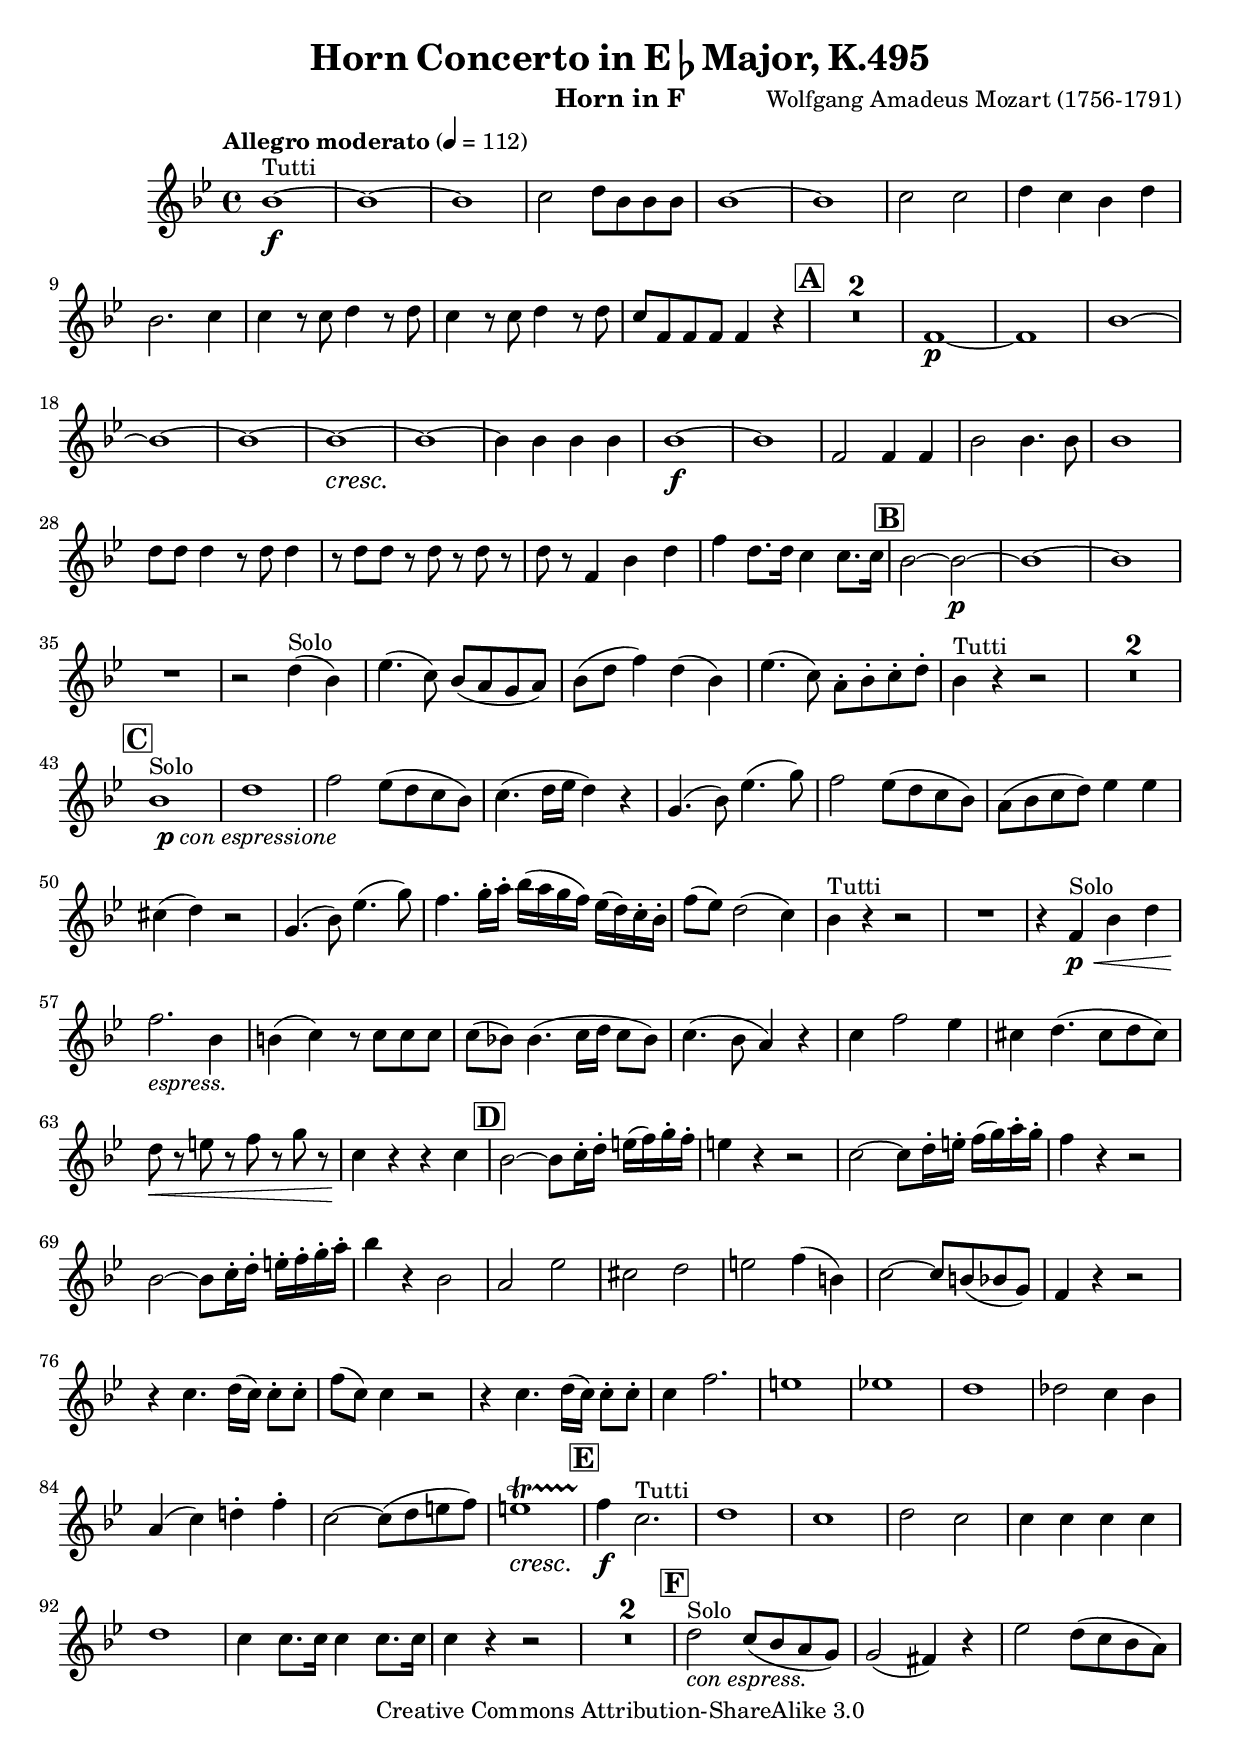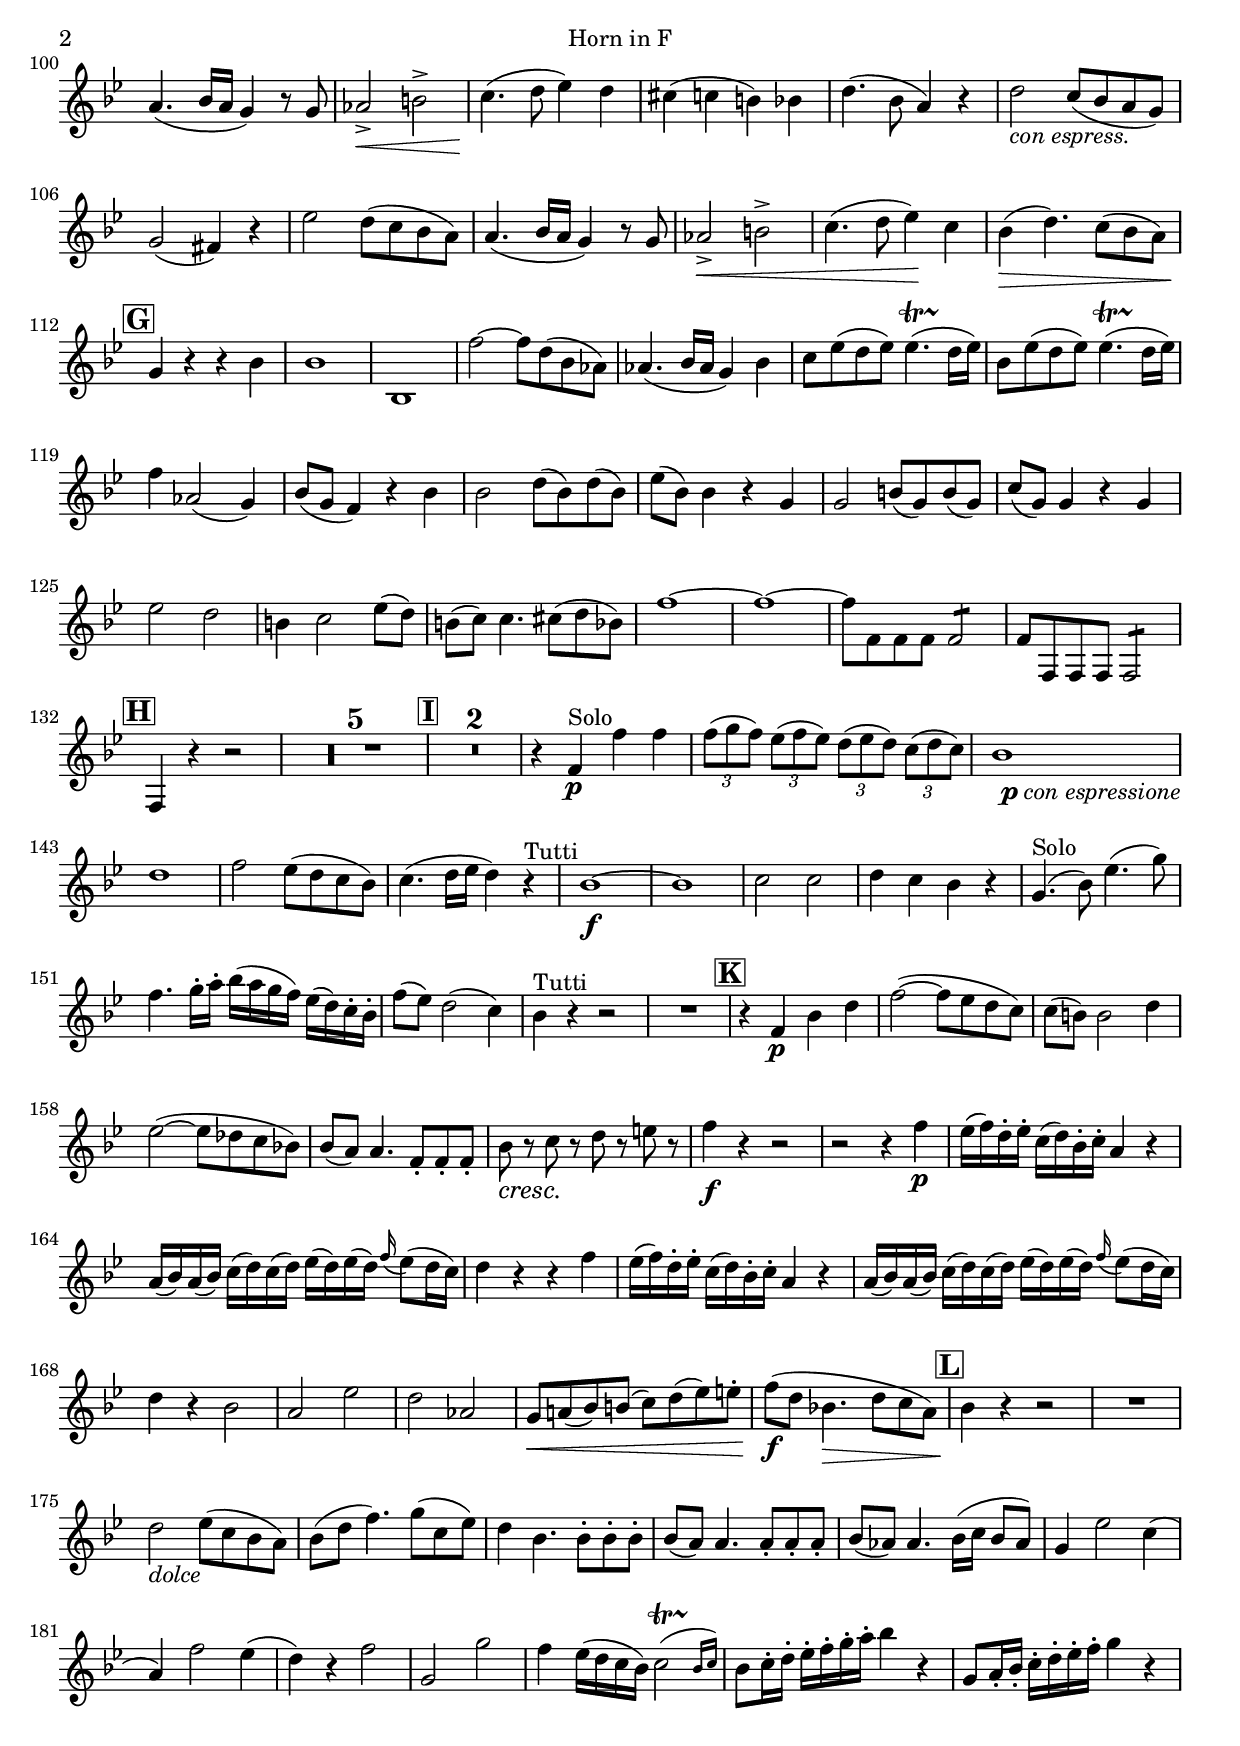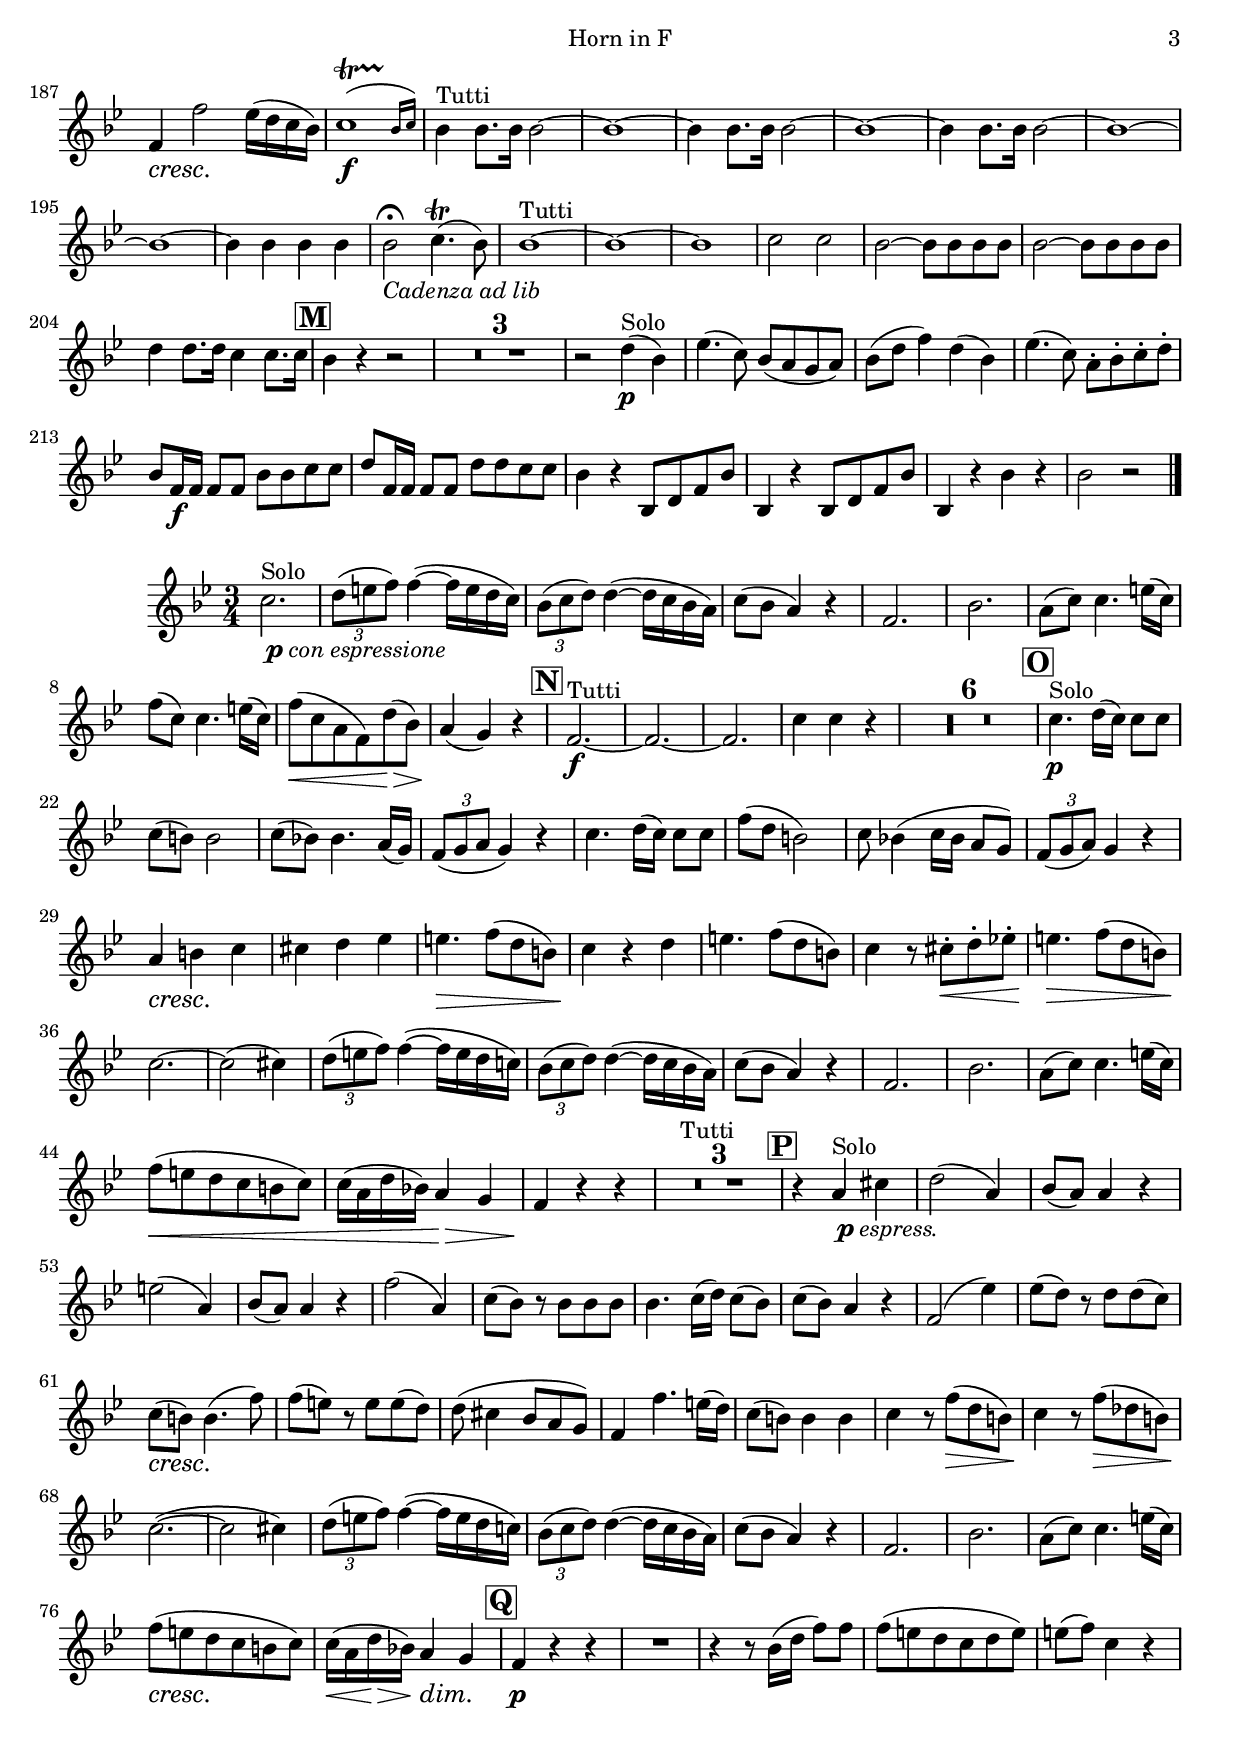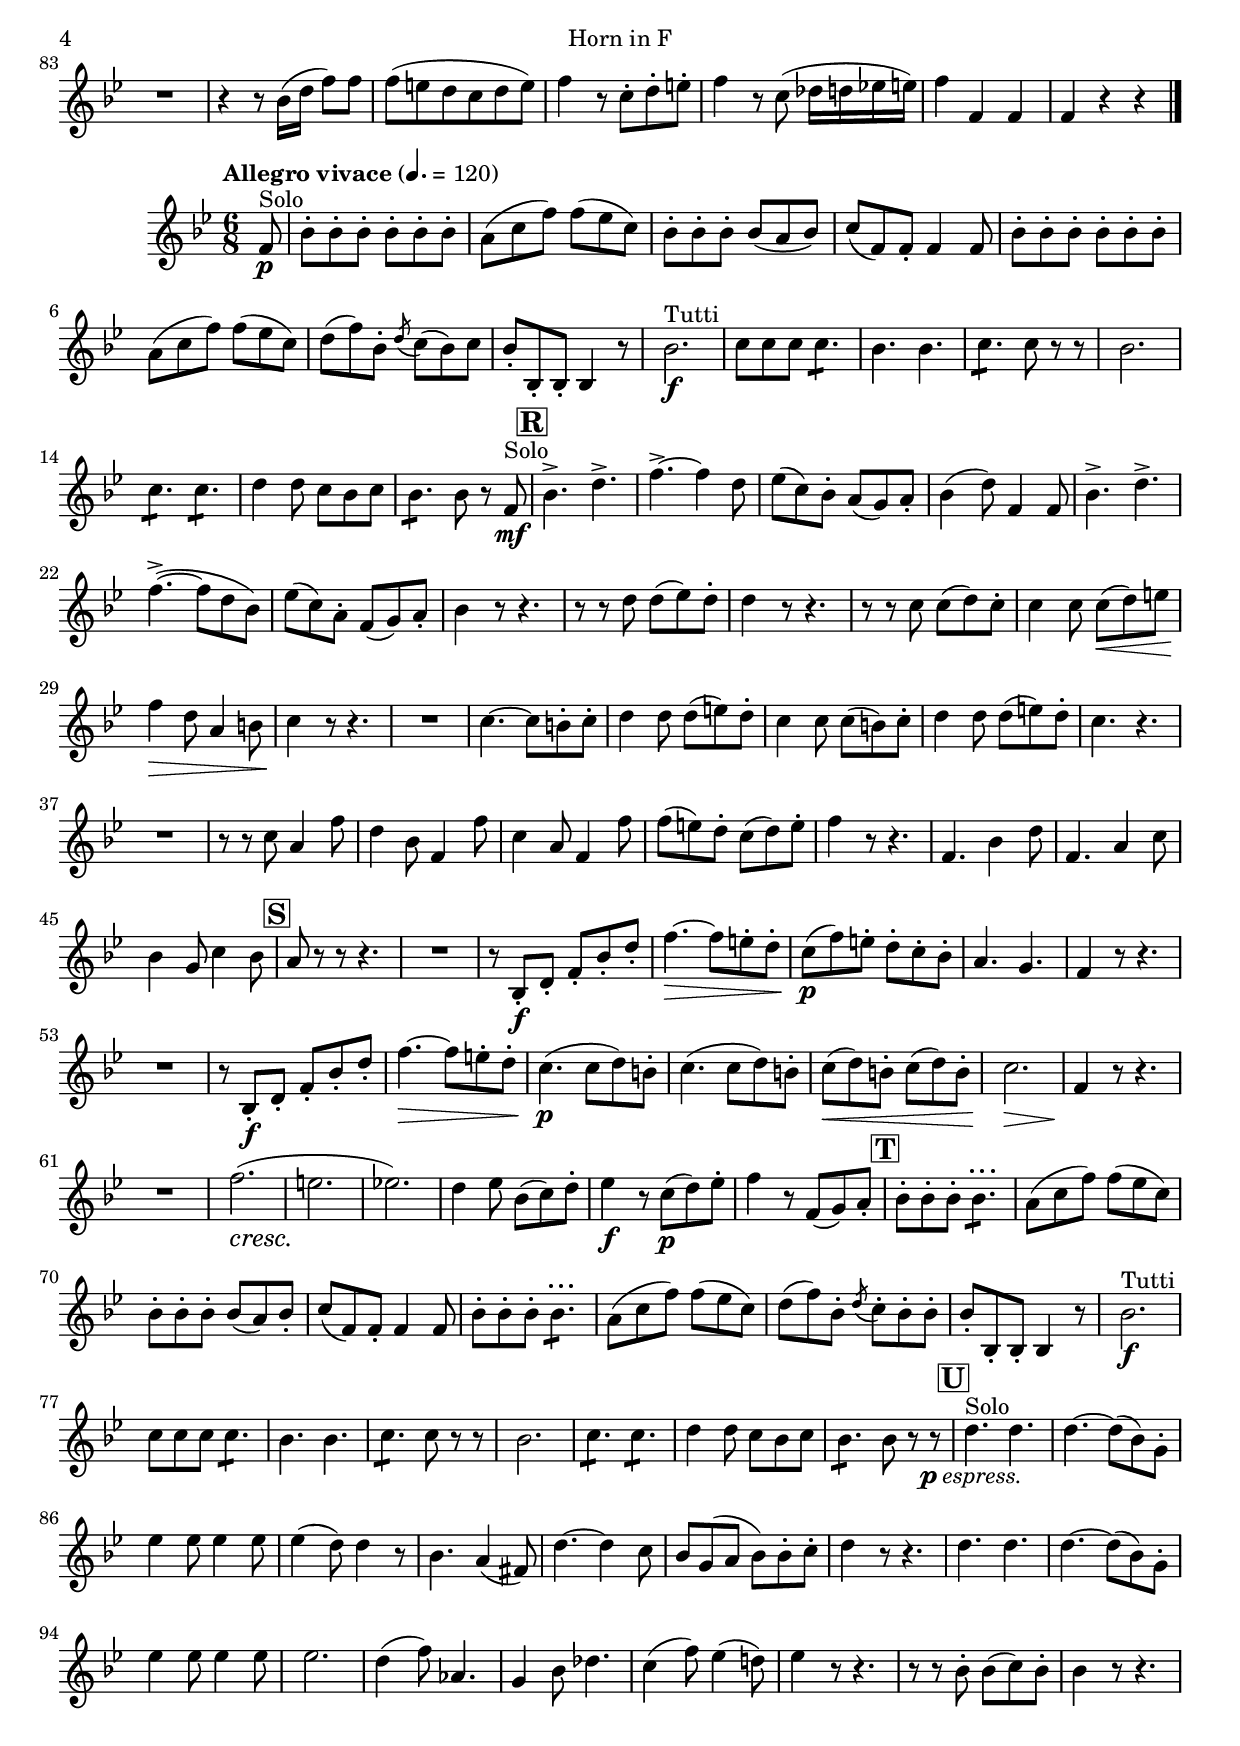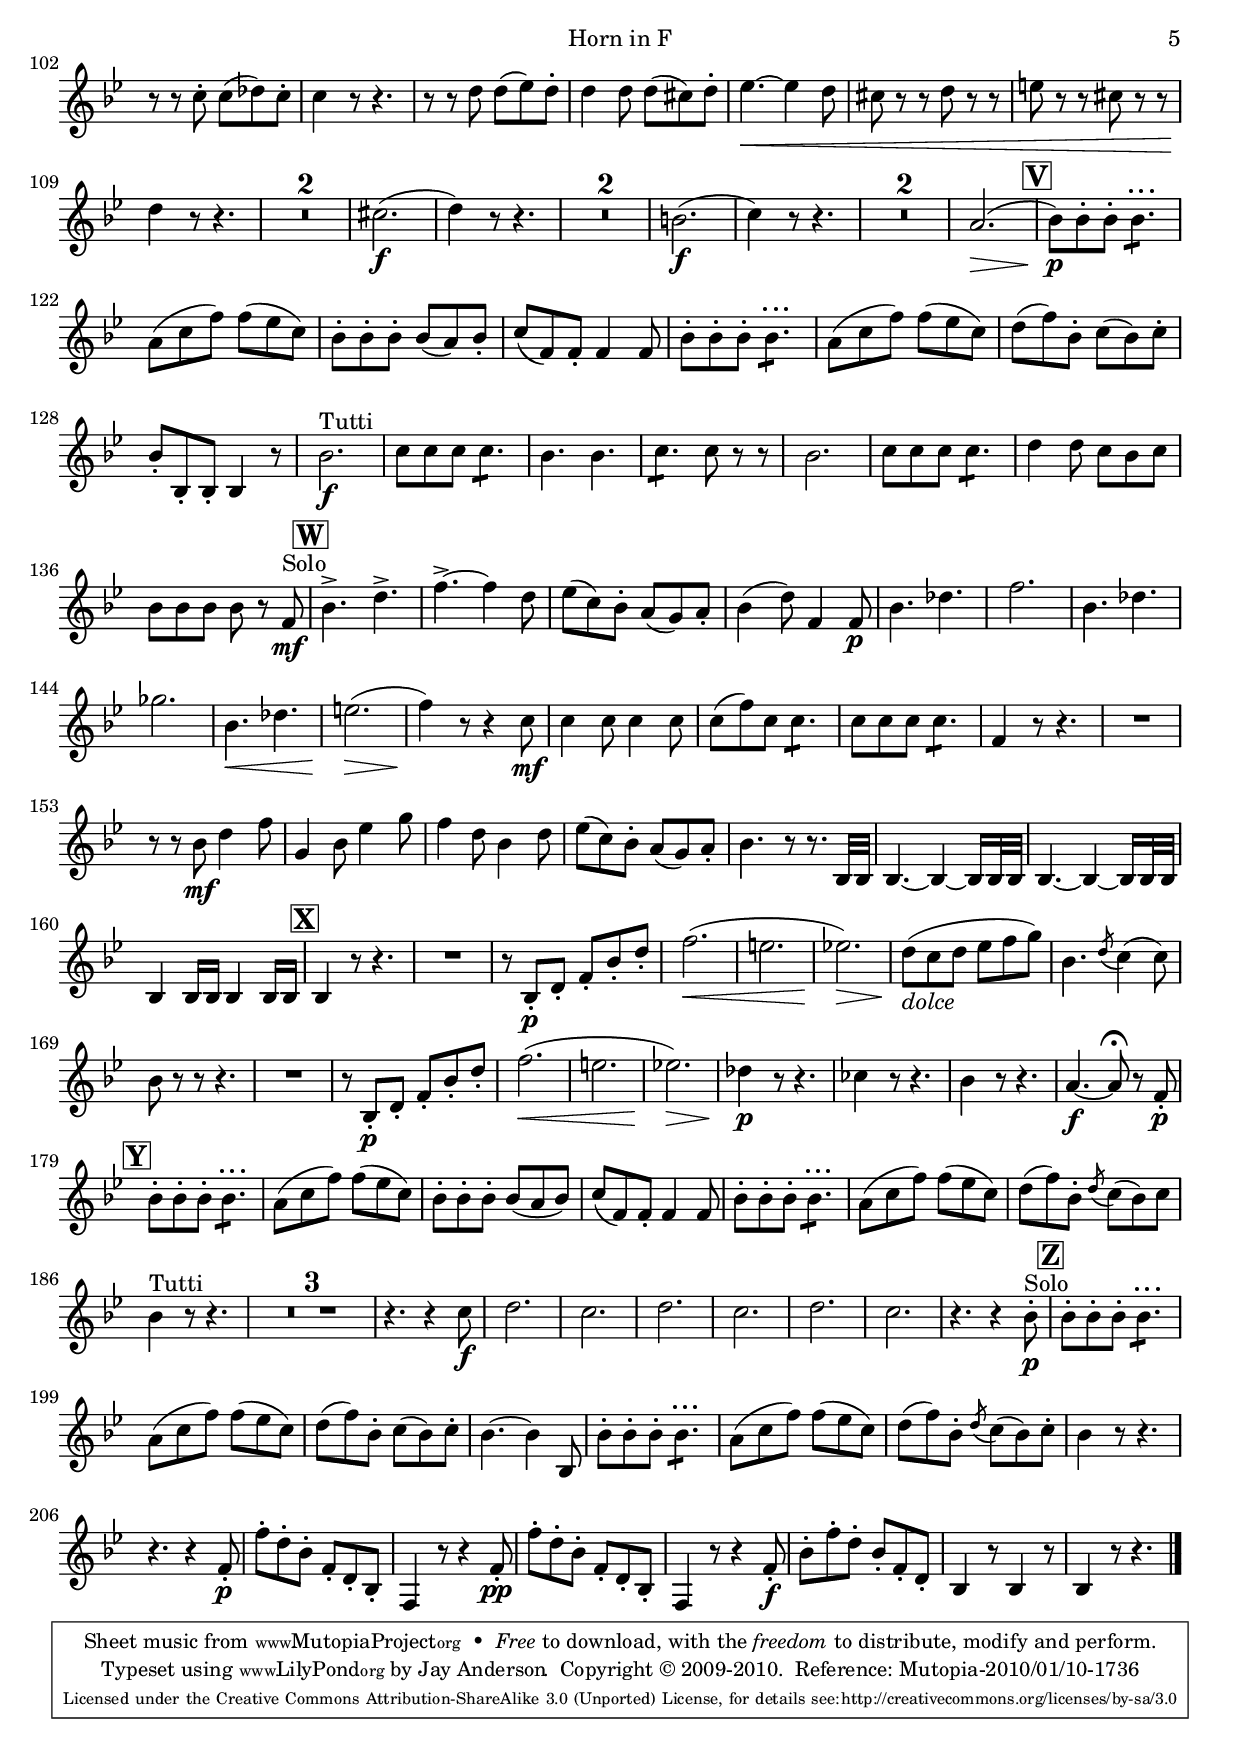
\version "2.13.32"

\include "defs.ily"
\version "2.13.32"

hornMvtI = \relative c''
{
  \transposition ees
  c1~\f^\tutti |
  c~ |
  c |
  d2 e8 c c c |
  c1~ |
  c |
  d2 d |
  e4 d c e |
  c2. d4 |
  \repeat unfold 2 {d4 r8 d e4 r8 e |}
  d8 g, g g g4 r |

  %A
  R1*2 |
  g1~\p |
  g |
  c1~ |
  c1~ |
  c1~ |
  c1~\justCresc |
  c1~ |
  c4 c c c |
  c1~\f |
  c |
  g2 g4 g |
  c2 c4. c8 |
  c1 |
  e8 e e4 r8 e e4 |
  r8 e e r e r e r |
  e r g,4 c e |
  g e8. e16 d4 d8. d16 |

  %B
  c2~ c~\p |
  c1~ |
  c |
  R1 |
  r2 e4(^\solo c) |
  f4.( d8) c( b a b) |
  c( e g4) e( c) |
  f4.( d8) b8-. c-. d-. e-. |
  c4^\tutti r r2 |
  R1*2 |

  %C
  \once \override Staff.DynamicText #'self-alignment-X = #LEFT
  c1\pConEspressione^\solo |
  e |
  g2 f8( e d c) |
  d4.( e16 f e4) r |
  a,4.( c8) f4.( a8) |
  g2 f8( e d c) |
  b( c d e) f4 f |
  dis( e) r2 |
  a,4.( c8) f4.( a8) |
  g4. a16-. b-. c( b a g) f( e) d-. c-. |
  g'8( f) e2( d4) |
  c^\tutti r r2 |
  R1 |
  r4 g\p\<^\solo c e |
  g2.\!_\espress c,4 |
  cis( d) r8 d d d |
  d( c) c4.( d16 e d8 c) |
  d4.( c8 b4) r |
  d g2 f4 |
  dis e4.( dis8 e dis) |
  e8\< r fis r g r a r |
  d,4\! r r d |

  %D
  c2~ c8 d16-. e-. fis( g) a-. g-. |
  fis4 r r2 |
  d2~ d8 e16-. fis-. g( a) b-. a-. |
  g4 r r2 |
  c,2~ c8 d16-. e-. fis-. g-. a-. b-. |
  c4 r c,2 |
  b f' |
  dis e |
  fis g4( cis,) |
  d2~ d8 cis( c a) |
  g4 r r2 |
  r4 d'4. e16( d) d8-. d-. |
  g( d) d4 r2 |
  r4 d4. e16( d) d8-. d-. |
  d4 g2. |
  fis1 |
  f |
  e |
  ees2 d4 c |
  b( d) e-. g-. |
  d2~ d8( e fis g) |
  fis1\justCresc\startTrillSpan

  %E
  g4\stopTrillSpan\f d2.^\tutti |
  e1 |
  d |
  e2 d |
  d4 d d d |
  e1 |
  \repeat unfold 2 {d4 d8. d16} |
  d4 r r2 |
  R1*2 |

  %F
  \once \override Staff.DynamicText #'self-alignment-X = #LEFT
  e2_\conEspress^\solo d8( c b a) |
  a2( gis4) r |
  f'2 e8( d c b) |
  b4.( c16 b a4) r8 a |
  bes2->\< cis-> |
  d4.(\! e8 f4) e |
  dis( d cis) c |
  e4.( c8 b4) r |
  e2_\conEspress d8( c b a) |
  a2( gis4) r |
  f'2 e8( d c b) |
  b4.( c16 b a4) r8 a |
  bes2->\< cis-> |
  d4.( e8 f4)\! d |
  c(\> e4.) d8( c b) |

  %G
  a4\! r r c |
  c1 |
  c, |
  g''2~ g8 e( c bes) |
  bes4.( c16 bes a4) c |
  d8 f( e f) f4.(\startTrillSpan e16\stopTrillSpan f) |
  c8 f( e f) f4.(\startTrillSpan e16\stopTrillSpan f) |
  g4 bes,2( a4) |
  c8( a g4) r c |
  c2 e8( c) e( c) |
  f( c) c4 r a |
  a2 cis8( a) cis( a) |
  d( a) a4 r a |
  f'2 e |
  cis4 d2 f8( e) |
  cis( d) d4. dis8( e c) |
  g'1~ |
  g~ |
  g8 g, g g \repeat tremolo 4 g8 |
  g8 g, g g \repeat tremolo 4 g8 |

  %H
  g4 r r2 |
  R1*5 |

  %I
  R1*2 |
  r4 g'\p^\solo g' g |
  \times 2/3 {g8( a g)} \times 2/3 {f( g f)}
    \times 2/3 {e( f e)} \times 2/3 {d( e d)} |
  \once \override Staff.DynamicText #'self-alignment-X = #LEFT
  c1\pConEspressione |
  e |
  g2 f8( e d c) |
  d4.( e16 f e4) r^\tutti |
  c1~\f |
  c |
  d2 d |
  e4 d c r |
  a4.(^\solo c8) f4.( a8) |
  g4. a16-. b-. c( b a g) f( e) d-. c-. |
  g'8( f) e2( d4) |
  c4^\tutti r r2 |
  R1 |

  %K
  r4 g\p c e |
  g2~( g8 f e d) |
  d( cis) cis2 e4 |
  f2~( f8 ees d c) |
  c( b) b4. g8-. g-. g-. |
  c\justCresc r d r e r fis r |
  g4\f r r2 |
  r2 r4 g\p |
  f16( g) e-. f-. d( e) c-. d-. b4 r |
  b16( c) b( c) d( e) d( e) f( e) f( e) \appoggiatura g16 f8( e16 d) |
  e4 r r g |
  f16( g) e-. f-. d( e) c-. d-. b4 r |
  b16( c) b( c) d( e) d( e) f( e) f( e) \appoggiatura g16 f8( e16 d) |
  e4 r c2 |
  b f' |
  e bes |
  a8\< b( c) cis( d) e( f) fis-. |
  g(\f e c4.\> e8 d b) |

  %L
  c4\! r r2 |
  R1 |
  e2_\dolce f8( d c b) |
  c( e g4.) a8( d, f) |
  e4 c4. c8-. c-. c-. |
  c8( b) b4. b8-. b-. b-. |
  c8( bes) bes4. c16( d c8 bes) |
  a4 f'2 d4( |
  b) g'2 f4( |
  e) r g2 |
  a, a' |
  #(define afterGraceFraction (cons 15 16))
  g4 f16( e d c) \afterGrace d2(\startTrillSpan {c16[\stopTrillSpan d])} |
  c8 d16-. e-. f-. g-. a-. b-. c4 r |
  a,8 b16-. c-. d-. e-. f-. g-. a4 r |
  g,4\justCresc g'2 f16( e d c) |
  \afterGrace d1(\f\startTrillSpan {c16[\stopTrillSpan d])} |
  c4^\tutti c8. c16 c2~ |
  c1~ |
  c4 c8. c16 c2~ |
  c1~ |
  c4 c8. c16 c2~ |
  c1~ |
  c~ |
  c4 c c c |
  c2\fermata_\cadenza d4.(\trill c8) |
  c1~^\tutti |
  c~ |
  c |
  d2 d |
  \repeat unfold 2 {c2~ c8 c c c |}
  e4 e8. e16 d4 d8. d16 |

  %M
  c4 r r2 |
  R1*3 |
  r2 e4(\p^\solo c) |
  f4.( d8) c( b a b) |
  c( e g4) e( c) |
  f4.( d8) b-. c-. d-. e-. |
  c8 g16\f g g8 g c c d d |
  e8 g,16 g g8 g e' e d d |
  c4 r c,8 e g c |
  c,4 r c8 e g c |
  c,4 r c' r |
  c2 r |
}

hornMvtII = \relative c''
{
  \transposition ees
  \once \override Staff.DynamicText #'self-alignment-X = #LEFT
  d2.\pConEspressione^\solo |
  \times 2/3 {e8( fis g)} g4~( g16 fis e d) |
  \times 2/3 {c8( d e)} e4~( e16 d c b) |
  d8( c b4) r |
  g2. |
  c |
  b8( d) d4. fis16( d) |
  g8( d) d4. fis16( d) |
  g8(\< d b g) e'(\> c) |
  b4(\! a) r |

  %N
  g2.~\f^\tutti |
  g~ |
  g |
  d'4 d r |
  R2.*6 |

  %O
  d4.\p^\solo e16( d) d8 d |
  d( cis) cis2 |
  d8( c) c4. b16( a) |
  \times 2/3 {g8( a b} a4) r |
  d4. e16( d) d8 d |
  g8( e cis2) |
  d8 c4( d16 c b8 a) |
  \times 2/3 {g8( a b)} a4 r |
  b4\justCresc cis d |
  dis e f |
  fis4.\> g8( e cis) |
  d4\! r e |
  fis4. g8( e cis) |
  d4 r8 dis-.\< e-. f-. |
  fis4.\> g8( e cis) |
  d2.~\! |
  d2( dis4) |
  \times 2/3 {e8( fis g)} g4~( g16 fis e d) |
  \times 2/3 {c8( d e)} e4~( e16 d c b) |
  d8( c b4) r |
  g2. |
  c |
  b8( d) d4. fis16( d) |
  g8(\< fis e d cis d) |
  d16( b e c) b4\> a |
  g\! r r |
  s1*0^\tutti R2.*3 |

  %P
  r4
    \once \override Staff.DynamicText #'self-alignment-X = #LEFT
    b\pEspress^\solo dis |
  e2( b4) |
  c8( b) b4 r |
  fis'2( b,4) |
  c8( b) b4 r |
  g'2( b,4) |
  d8( c) r c c c |
  c4. d16( e) d8( c) |
  d( c) b4 r |
  g2( f'4) |
  f8( e) r e e( d) |
  d(\justCresc cis) cis4.( g'8) |
  g8( fis)\! r fis fis( e) |
  e( dis4 c8 b a) |
  g4 g'4. fis16( e) |
  d8( cis) cis4 cis |
  d4 r8 g(\> e cis) |
  d4\! r8 g(\> ees cis) |
  d2.~(\! |
  d2 dis4) |
  \times 2/3 {e8( fis g)} g4~( g16 fis e d) |
  \times 2/3 {c8( d e)} e4~( e16 d c b) |
  d8( c b4) r |
  g2. |
  c |
  b8( d) d4. fis16( d) |
  g8(\justCresc fis e d cis d) |
  d16(\< b e\> c) b4\justDim a |

  %Q
  g\p r r |
  R2. |
  r4 r8 c16( e g8) g |
  g( fis e d e fis) |
  fis( g) d4 r |
  R2. |
  r4 r8 c16( e g8) g |
  g( fis e d e fis) |
  g4 r8 d-. e-. fis-. |
  g4 r8 d( ees16 e f fis) |
  g4 g, g |
  g r r |
}

hornMvtIII = \relative c''
{
  \transposition ees
  g8\p^\solo |
  c-. c-. c-. c-. c-. c-. |
  b( d g) g( f d) |
  c-. c-. c-. c( b c) |
  d( g,) g-. g4 g8 |
  c-. c-. c-. c-. c-. c-. |
  b( d g) g( f d) |
  e( g) c,-. \acciaccatura e8 d( c) d |
  c-. c,-. c-. c4 r8 |
  c'2.\f^\tutti |
  d8 d d \repeat tremolo 3 d8 |
  c4. c |
  \repeat tremolo 3 d8 d8 r r |
  c2. |
  \repeat tremolo 3 d8 \repeat tremolo 3 d8 |
  e4 e8 d c d |
  \repeat tremolo 3 c8 c8 r g\mf^\solo |

  %R
  c4.-> e-> |
  g~-> g4 e8 |
  f( d) c-. b( a) b-. |
  c4( e8) g,4 g8 |
  c4.-> e-> |
  g~->( g8 e c) |
  f( d) b-. g( a) b-. |
  c4 r8 r4. |
  r8 r e e( f) e-. |
  e4 r8 r4. |
  r8 r d d( e) d-. |
  d4 d8 d(\< e) fis |
  g4\> e8 b4 cis8 |
  d4\! r8 r4. |
  R2. |
  d4.~ d8 cis-. d-. |
  e4 e8 e( fis) e-. |
  d4 d8 d( cis) d-. |
  e4 e8 e( fis) e-. |
  d4. r |
  R2. |
  r8 r d b4 g'8 |
  e4 c8 g4 g'8 |
  d4 b8 g4 g'8 |
  g( fis) e-. d( e) fis-. |
  g4 r8 r4. |
  g,4. c4 e8 |
  g,4. b4 d8 |
  c4 a8 d4 c8 |

  %S
  b8 r r r4. |
  R2. |
  r8 c,-.\f e-. g-. c-. e-. |
  g4.~\> g8 fis-. e-. |
  d(\p g) fis-. e-. d-. c-. |
  b4. a |
  g4 r8 r4. |
  R2. |
  r8 c,-.\f e-. g-. c-. e-. |
  g4.~\> g8 fis-. e-. |
  d4.(\p d8 e) cis-. |
  d4.( d8 e) cis-. |
  d(\< e) cis-. d(e) cis-. |
  d2.\> |
  g,4\! r8 r4. |
  R2. |
  g'2.(\justCresc |
  fis |
  f) |
  e4 f8 c( d) e-. |
  f4\f r8 d(\p e) f-. |
  g4 r8 g,( a) b-. |

  %T
  c8-. c-. c-. \repeat tremolo 3 c8^\staccatoThree |
  b( d g) g( f d) |
  c-. c-. c-. c( b) c-. |
  d( g,) g-. g4 g8 |
  c8-. c-. c-. \repeat tremolo 3 c8^\staccatoThree |
  b( d g) g( f d) |
  e( g) c,-. \acciaccatura e8 d-. c-. c-. |
  c-. c,-. c-. c4 r8 |
  c'2.\f^\tutti |
  d8 d d \repeat tremolo 3 d8 |
  c4. c |
  \repeat tremolo 3 d8 d r r |
  c2. |
  \repeat tremolo 3 d8 \repeat tremolo 3 d8 |
  e4 e8 d c d |
  \repeat tremolo 3 c8 c r r |

  %U
  e4.\pEspress^\solo e |
  e~ e8( c) a-. |
  f'4 f8 f4 f8 |
  f4( e8) e4 r8 |
  c4. b4( gis8) |
  e'4.~ e4 d8 |
  c a( b c) c-. d-. |
  e4 r8 r4. |
  e4. e |
  e~ e8( c) a-. |
  f'4 f8 f4 f8 |
  f2. |
  e4( g8) bes,4. |
  a4 c8 ees4. |
  d4( g8) f4( e8) |
  f4 r8 r4. |
  r8 r c-. c( d) c-. |
  c4 r8 r4. |
  r8 r d-. d( ees) d-. |
  d4 r8 r4. |
  r8 r e e( f) e-. |
  e4 e8 e( dis) e-. |
  f4.~\< f4 e8 |
  dis8 r r e r r |
  fis r r dis r r |
  e4\! r8 r4. |
  R2.*2 |
  dis2.(\f |
  e4) r8 r4. |
  R2.*2 |
  cis2.(\f |
  d4) r8 r4. |
  R2.*2 |
  b2.(\> |

  %V
  c8)\p c-. c-. \repeat tremolo 3 c^\staccatoThree |
  b8( d g) g( f d) |
  c-. c-. c-. c( b) c-. |
  d( g,) g-. g4 g8 |
  c8-. c-. c-. \repeat tremolo 3 c^\staccatoThree |
  b8( d g) g( f d) |
  e( g) c,-. d( c) d-. |
  c-. c,-. c-. c4 r8 |
  c'2.\f^\tutti |
  d8 d d \repeat tremolo 3 d8 |
  c4. c |
  \repeat tremolo 3 d8 d r r |
  c2. |
  d8 d d \repeat tremolo 3 d8 |
  e4 e8 d c d |
  c c c c r g\mf^\solo |

  %W
  c4.-> e-> |
  g~-> g4 e8 |
  f( d) c-. b( a) b-. |
  c4( e8) g,4 g8\p |
  c4. ees |
  g2. |
  c,4. ees |
  aes2. |
  c,4.\< ees |
  fis2.(\> |
  g4)\! r8 r4 d8\mf |
  d4 d8 d4 d8 |
  d( g) d \repeat tremolo 3 d8 |
  d d d \repeat tremolo 3 d8 |
  g,4 r8 r4. |
  R2. |
  r8 r c\mf e4 g8 |
  a,4 c8 f4 a8 |
  g4 e8 c4 e8 |
  f( d) c-. b( a) b-. |
  c4. r8 r8. c,32 c |
  \repeat unfold 2 {c4.~ c4~ c16 c32 c |}
  \repeat unfold 2 {c4 c16 c} |

  %X
  c4 r8 r4. |
  R2. |
  r8 c-.\p e-. g-. c-. e-. |
  g2.(\< |
  fis |
  f)\> |
  e8(\!_\dolce d e f g a) |
  c,4. \acciaccatura e8 d4( d8) |
  c8 r r r4. |
  R2. |
  r8 c,-.\p e-. g-. c-. e-. |
  g2.(\< |
  fis |
  f)\> |
  ees4\p r8 r4. |
  des4 r8 r4. |
  c4 r8 r4. |
  b4.~\f b8\fermata r8 g-.\p |

  %Y
  c8-. c-. c-. \repeat tremolo 3 c8^\staccatoThree |
  b( d g) g( f d) |
  c-. c-. c-. c( b c) |
  d( g,) g-. g4 g8 |
  c8-. c-. c-. \repeat tremolo 3 c8^\staccatoThree |
  b( d g) g( f d) |
  e( g) c,-. \acciaccatura e8 d( c) d |
  c4^\tutti r8 r4. |
  R2.*3 |
  r4. r4 d8\f |
  \repeat unfold 3 {e2. | d |}
  r4. r4 c8-.\p^\solo |

  %Z
  c8-. c-. c-. \repeat tremolo 3 c8^\staccatoThree |
  b( d g) g( f d) |
  e( g) c,-. d( c) d-. |
  c4.~ c4 c,8 |
  c'8-. c-. c-. \repeat tremolo 3 c8^\staccatoThree |
  b( d g) g( f d) |
  e( g) c,-. \acciaccatura e8 d( c) d-. |
  c4 r8 r4. |
  r4. r4 g8-.\p |
  g'-. e-. c-. g-. e-. c-. |
  g4 r8 r4 g'8-.\pp |
  g'-. e-. c-. g-. e-. c-. |
  g4 r8 r4 g'8-.\f |
  c-. g'-. e-. c-. g-. e-. |
  c4 r8 c4 r8 |
  c4 r8 r4. |
}


instrument = "Horn in F"

mvtI = \transpose f ees {\key c \major \hornMvtI}
mvtII = \transpose f ees {\key c \major \hornMvtII}
mvtIII = \transpose f ees {\key c \major \hornMvtIII}

\version "2.13.32"

\book
{
  \include "header.ily"
  \score
  {
    \new Staff { << \mvtI \outlineMvtI >> }
  }
  \score
  {
    \new Staff { << \mvtII \outlineMvtII >> }
  }
  \score
  {
    \new Staff { << \mvtIII \outlineMvtIII >> }
  }
}



